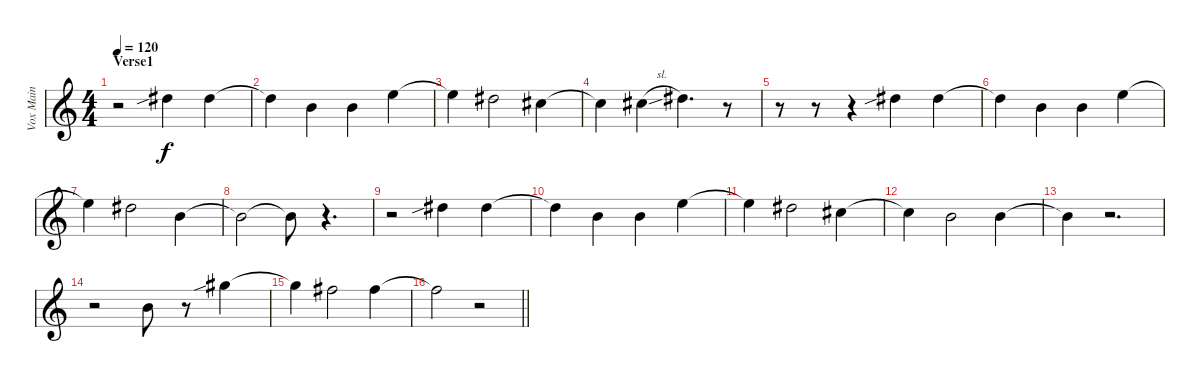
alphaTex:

\track ("Vox Main" "Vox Main") {instrument electricbasspick}
\staff {score}
\tuning (Db4 Ab3 E3 B2 Gb2 B1) {hide}
\ts (4 4)
\section ("" "Verse1")
\tempo 120
\clef g2
\ks c
r.2{dy f instrument electricbasspick} 7.2{sib}.4 7.2.4 |
7.2{t}.4 7.3.4 7.3.4 8.2.4 |
8.2{t}.4 7.2.2 5.2.4 |
5.2{t}.4 5.2{sl}.4 7.2.4{d} r.8 |
r.8 r.8 r.4 7.2{sib}.4 7.2.4 |
7.2{t}.4 7.3.4 7.3.4 8.2.4 |
8.2{t}.4 7.2.2 3.2.4 |
3.2{t}.2 3.2{t}.8 r.4{d} |
r.2 7.2{sib}.4 7.2.4 |
7.2{t}.4 7.3.4 7.3.4 8.2.4 |
8.2{t}.4 7.2.2 5.2.4 |
5.2{t}.4 7.3.2 7.3.4 |
7.3{t}.4 r.2{d} |
r.2 7.3.8 r.8 12.2{sib}.4 |
12.2{t}.4 10.2.2 10.2.4 |
\barLineRight lightlight
10.2{t}.2 r.2
